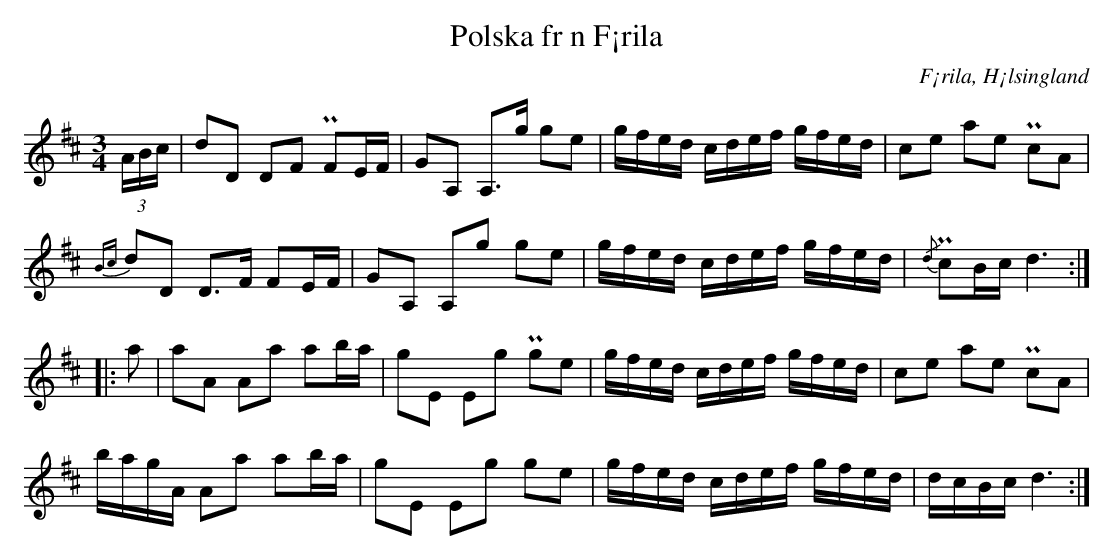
X:1
T:Polska fr n F¡rila
O:F¡rila, H¡lsingland
M:3/4
L:1/16
U:t=turn
K:D
(3ABc | d2D2 D2F2 PF2EF | G2A,2 A,2>g2 g2e2 | gfed cdef gfed | c2e2 a2e2 Pc2A2 |
{Bc}d2D2 D2>F2 F2EF | G2A,2 A,2g2 g2e2 | gfed cdef gfed | {/d}Pc2Bc d6 ::
a2 | a2A2 A2a2 a2ba | g2E2 E2g2 Pg2e2 | gfed cdef gfed | c2e2 a2e2 Pc2A2 |
bagA A2a2 a2ba | g2E2 E2g2 g2e2 | gfed cdef gfed | dcBc d6 :|
